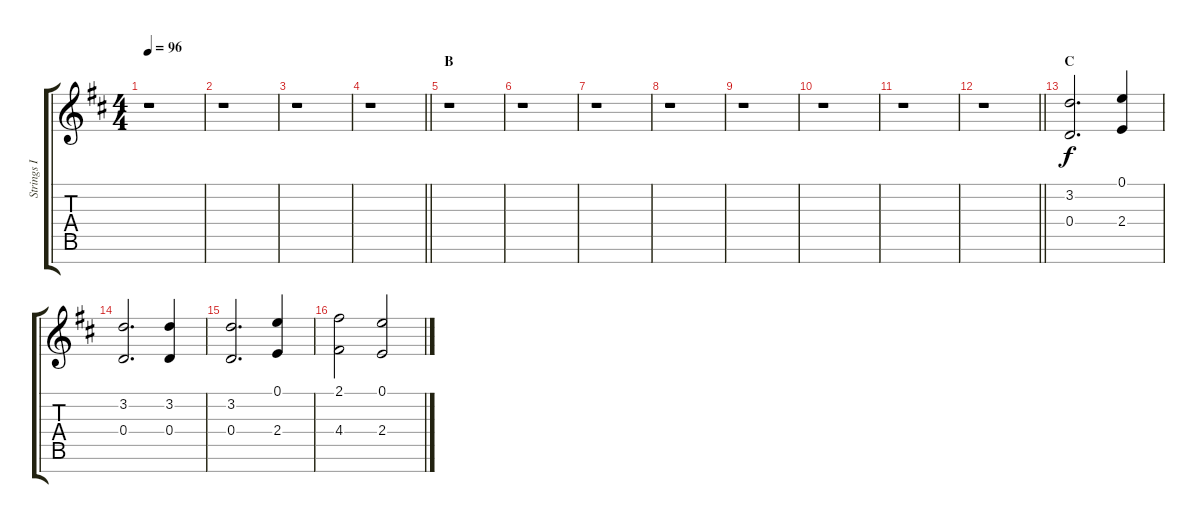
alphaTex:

\track ("Strings I" "Strings I") {instrument stringensemble1}
\staff {score tabs}
\tuning (E5 B4 G4 D4 A3 E3 B2) {hide}
\ts (4 4)
\tempo 96
\clef g2
\ks d
r.1{dy f} |
r.1 |
r.1 |
\barLineRight lightlight
r.1 |
\section ("" "B")
r.1 |
r.1 |
r.1 |
r.1 |
r.1 |
r.1 |
r.1 |
\barLineRight lightlight
r.1 |
\section ("" "C")
(3.2 0.4).2{d} (0.1 2.4).4 |
(3.2 0.4).2{d} (3.2 0.4).4 |
(3.2 0.4).2{d} (0.1 2.4).4 |
(2.1 4.4).2 (0.1 2.4).2
